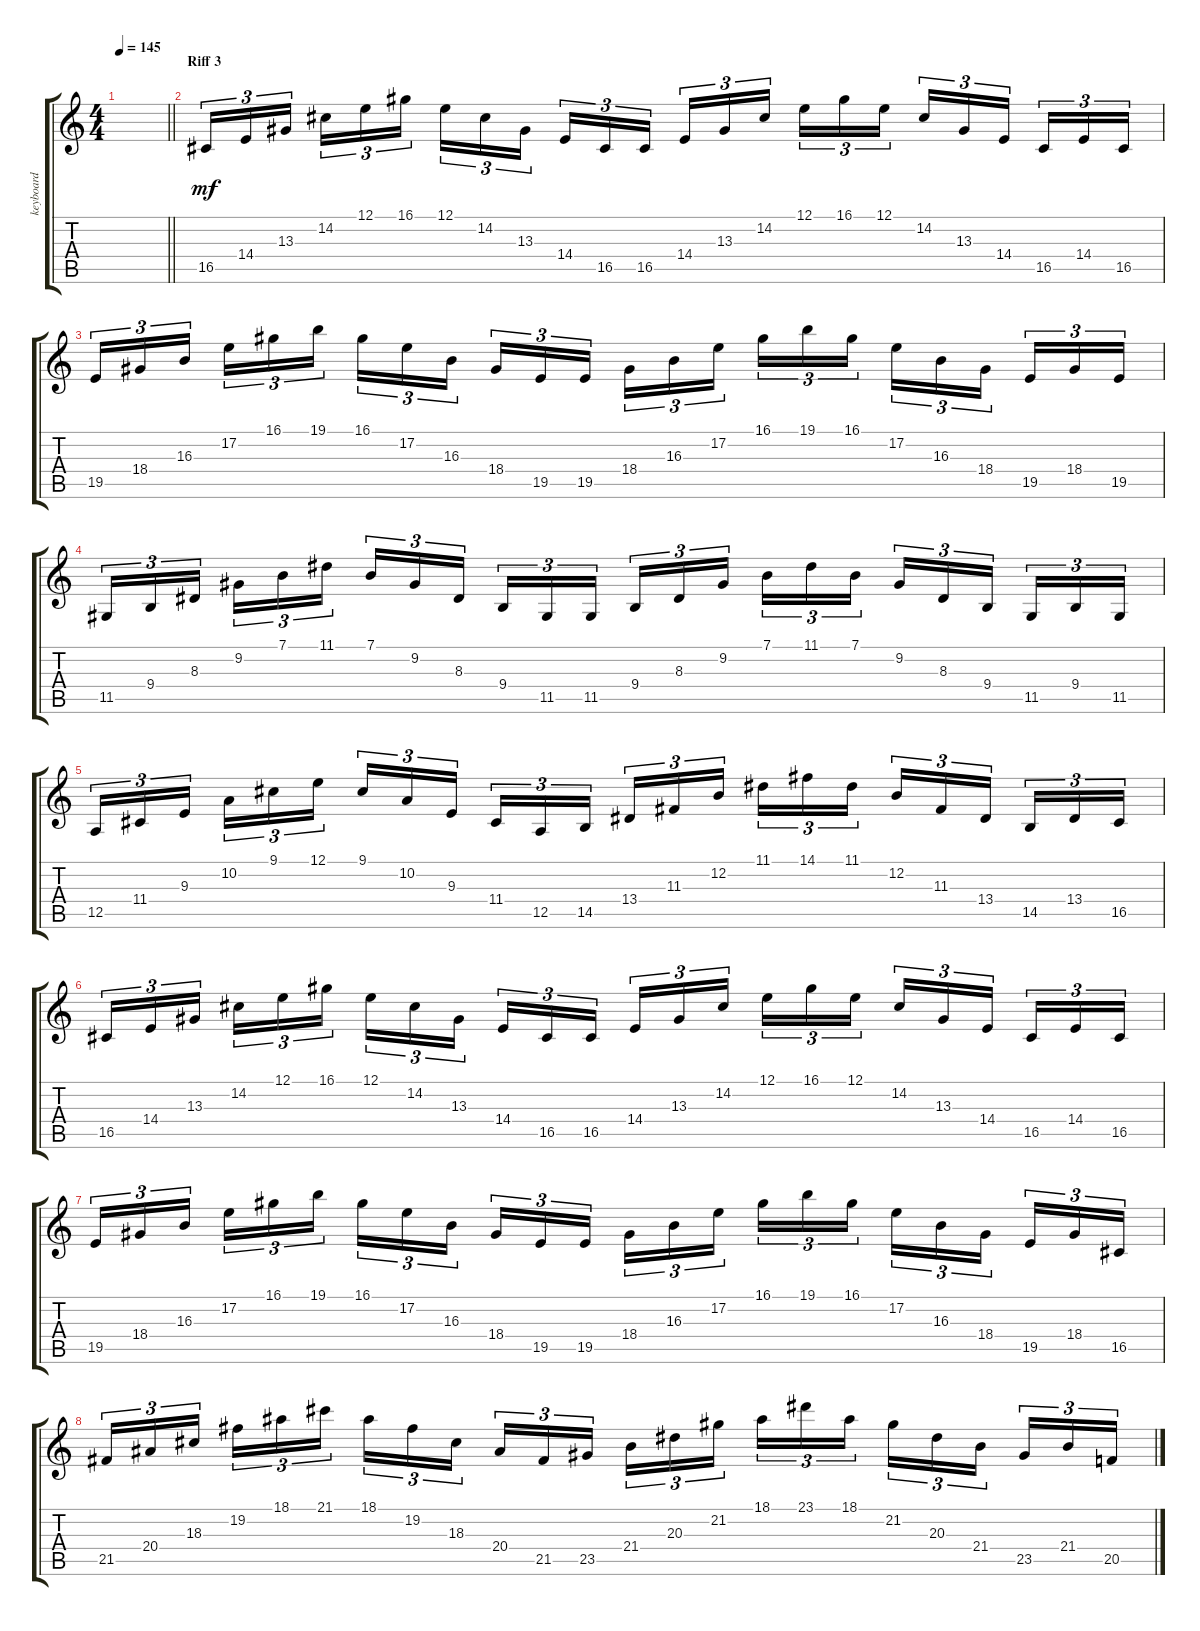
\track ("keyboard" "keyboard") {instrument harpsichord}
\staff {score tabs}
\tuning (E4 B3 G3 D3 A2 E2) {hide}
\ts (4 4)
\tempo 145
\clef g2
\barLineRight lightlight
\ks c
|
\section ("" "Riff 3")
16.5.16{tu (3 2) dy mf} 14.4.16{tu (3 2)} 13.3.16{tu (3 2)} 14.2.16{tu (3 2)} 12.1.16{tu (3 2)} 16.1.16{tu (3 2)} 12.1.16{tu (3 2)} 14.2.16{tu (3 2)} 13.3.16{tu (3 2)} 14.4.16{tu (3 2)} 16.5.16{tu (3 2)} 16.5.16{tu (3 2)} 14.4.16{tu (3 2)} 13.3.16{tu (3 2)} 14.2.16{tu (3 2)} 12.1.16{tu (3 2)} 16.1.16{tu (3 2)} 12.1.16{tu (3 2)} 14.2.16{tu (3 2)} 13.3.16{tu (3 2)} 14.4.16{tu (3 2)} 16.5.16{tu (3 2)} 14.4.16{tu (3 2)} 16.5.16{tu (3 2)} |
19.5.16{tu (3 2)} 18.4.16{tu (3 2)} 16.3.16{tu (3 2)} 17.2.16{tu (3 2)} 16.1.16{tu (3 2)} 19.1.16{tu (3 2)} 16.1.16{tu (3 2)} 17.2.16{tu (3 2)} 16.3.16{tu (3 2)} 18.4.16{tu (3 2)} 19.5.16{tu (3 2)} 19.5.16{tu (3 2)} 18.4.16{tu (3 2)} 16.3.16{tu (3 2)} 17.2.16{tu (3 2)} 16.1.16{tu (3 2)} 19.1.16{tu (3 2)} 16.1.16{tu (3 2)} 17.2.16{tu (3 2)} 16.3.16{tu (3 2)} 18.4.16{tu (3 2)} 19.5.16{tu (3 2)} 18.4.16{tu (3 2)} 19.5.16{tu (3 2)} |
11.5.16{tu (3 2)} 9.4.16{tu (3 2)} 8.3.16{tu (3 2)} 9.2.16{tu (3 2)} 7.1.16{tu (3 2)} 11.1.16{tu (3 2)} 7.1.16{tu (3 2)} 9.2.16{tu (3 2)} 8.3.16{tu (3 2)} 9.4.16{tu (3 2)} 11.5.16{tu (3 2)} 11.5.16{tu (3 2)} 9.4.16{tu (3 2)} 8.3.16{tu (3 2)} 9.2.16{tu (3 2)} 7.1.16{tu (3 2)} 11.1.16{tu (3 2)} 7.1.16{tu (3 2)} 9.2.16{tu (3 2)} 8.3.16{tu (3 2)} 9.4.16{tu (3 2)} 11.5.16{tu (3 2)} 9.4.16{tu (3 2)} 11.5.16{tu (3 2)} |
12.5.16{tu (3 2)} 11.4.16{tu (3 2)} 9.3.16{tu (3 2)} 10.2.16{tu (3 2)} 9.1.16{tu (3 2)} 12.1.16{tu (3 2)} 9.1.16{tu (3 2)} 10.2.16{tu (3 2)} 9.3.16{tu (3 2)} 11.4.16{tu (3 2)} 12.5.16{tu (3 2)} 14.5.16{tu (3 2)} 13.4.16{tu (3 2)} 11.3.16{tu (3 2)} 12.2.16{tu (3 2)} 11.1.16{tu (3 2)} 14.1.16{tu (3 2)} 11.1.16{tu (3 2)} 12.2.16{tu (3 2)} 11.3.16{tu (3 2)} 13.4.16{tu (3 2)} 14.5.16{tu (3 2)} 13.4.16{tu (3 2)} 16.5.16{tu (3 2)} |
16.5.16{tu (3 2)} 14.4.16{tu (3 2)} 13.3.16{tu (3 2)} 14.2.16{tu (3 2)} 12.1.16{tu (3 2)} 16.1.16{tu (3 2)} 12.1.16{tu (3 2)} 14.2.16{tu (3 2)} 13.3.16{tu (3 2)} 14.4.16{tu (3 2)} 16.5.16{tu (3 2)} 16.5.16{tu (3 2)} 14.4.16{tu (3 2)} 13.3.16{tu (3 2)} 14.2.16{tu (3 2)} 12.1.16{tu (3 2)} 16.1.16{tu (3 2)} 12.1.16{tu (3 2)} 14.2.16{tu (3 2)} 13.3.16{tu (3 2)} 14.4.16{tu (3 2)} 16.5.16{tu (3 2)} 14.4.16{tu (3 2)} 16.5.16{tu (3 2)} |
19.5.16{tu (3 2)} 18.4.16{tu (3 2)} 16.3.16{tu (3 2)} 17.2.16{tu (3 2)} 16.1.16{tu (3 2)} 19.1.16{tu (3 2)} 16.1.16{tu (3 2)} 17.2.16{tu (3 2)} 16.3.16{tu (3 2)} 18.4.16{tu (3 2)} 19.5.16{tu (3 2)} 19.5.16{tu (3 2)} 18.4.16{tu (3 2)} 16.3.16{tu (3 2)} 17.2.16{tu (3 2)} 16.1.16{tu (3 2)} 19.1.16{tu (3 2)} 16.1.16{tu (3 2)} 17.2.16{tu (3 2)} 16.3.16{tu (3 2)} 18.4.16{tu (3 2)} 19.5.16{tu (3 2)} 18.4.16{tu (3 2)} 16.5.16{tu (3 2)} |
21.5.16{tu (3 2)} 20.4.16{tu (3 2)} 18.3.16{tu (3 2)} 19.2.16{tu (3 2)} 18.1.16{tu (3 2)} 21.1.16{tu (3 2)} 18.1.16{tu (3 2)} 19.2.16{tu (3 2)} 18.3.16{tu (3 2)} 20.4.16{tu (3 2)} 21.5.16{tu (3 2)} 23.5.16{tu (3 2)} 21.4.16{tu (3 2)} 20.3.16{tu (3 2)} 21.2.16{tu (3 2)} 18.1.16{tu (3 2)} 23.1.16{tu (3 2)} 18.1.16{tu (3 2)} 21.2.16{tu (3 2)} 20.3.16{tu (3 2)} 21.4.16{tu (3 2)} 23.5.16{tu (3 2)} 21.4.16{tu (3 2)} 20.5.16{tu (3 2)}
